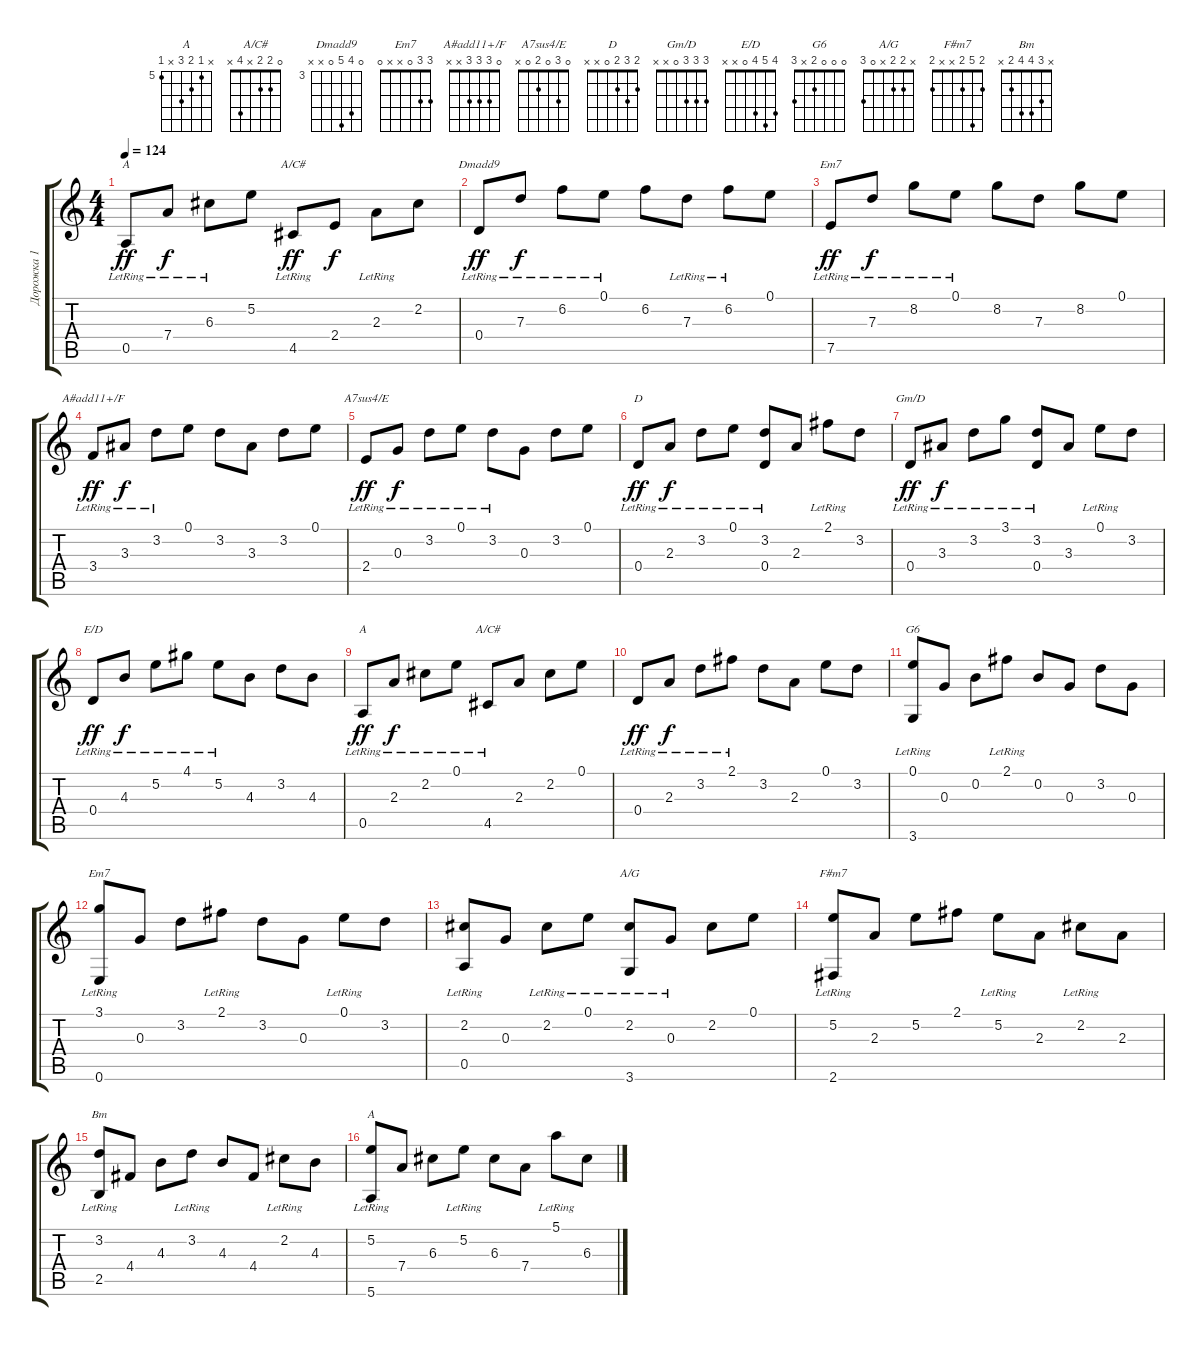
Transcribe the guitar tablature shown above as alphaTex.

\track ("Дорожка 1" "Дорожка 1") {instrument acousticguitarsteel}
\staff {score tabs}
\tuning (E4 B3 G3 D3 A2 E2) {hide}
\chord ("A" x 5 6 7 0 x) {firstfret 3}
\chord ("A/C#" x 2 2 2 4 x)
\chord ("Dmadd9" 0 6 7 0 x x) {firstfret 3}
\chord ("Em7" 0 8 7 x 7 x) {firstfret 6}
\chord ("A#add11+/F" 0 3 3 3 x x)
\chord ("A7sus4/E" 0 3 0 2 0 x)
\chord ("D" 2 3 2 0 x x)
\chord ("Gm/D" 3 3 3 0 x x)
\chord ("E/D" 4 5 4 0 x x)
\chord ("A" x 2 2 x 0 x)
\chord ("A/C#" 0 2 2 x 4 x)
\chord ("G6" 0 0 0 2 x 3)
\chord ("Em7" 3 3 0 x x 0)
\chord ("A/G" x 2 2 x 0 3)
\chord ("F#m7" 2 5 2 x x 2)
\chord ("Bm" x 3 4 4 2 x)
\chord ("A" x 5 6 7 x 5) {firstfret 5}
\ts (4 4)
\tempo 124
\clef g2
\ks c
0.5{lr}.8{ch "A" dy ff} 7.4{lr}.8{dy f} 6.3{lr}.8 5.2.8 4.5{lr}.8{ch "A/C#" dy ff} 2.4.8{dy f} 2.3{lr}.8 2.2.8 |
0.4{lr}.8{ch "Dmadd9" dy ff} 7.3{lr}.8{dy f} 6.2{lr}.8 0.1{lr}.8 6.2.8 7.3{lr}.8 6.2{lr}.8 0.1.8 |
7.5{lr}.8{ch "Em7" dy ff} 7.3{lr}.8{dy f} 8.2{lr}.8 0.1{lr}.8 8.2.8 7.3.8 8.2.8 0.1.8 |
3.4{lr}.8{ch "A#add11+/F" dy ff} 3.3{lr}.8{dy f} 3.2{lr}.8 0.1.8 3.2.8 3.3.8 3.2.8 0.1.8 |
2.4{lr}.8{ch "A7sus4/E" dy ff} 0.3{lr}.8{dy f} 3.2{lr}.8 0.1{lr}.8 3.2{lr}.8 0.3.8 3.2.8 0.1.8 |
0.4{lr}.8{ch "D" dy ff} 2.3{lr}.8{dy f} 3.2{lr}.8 0.1{lr}.8 (3.2{lr} 0.4{lr}).8 2.3.8 2.1{lr}.8 3.2.8 |
0.4{lr}.8{ch "Gm/D" dy ff} 3.3{lr}.8{dy f} 3.2{lr}.8 3.1{lr}.8 (3.2 0.4{lr}).8 3.3.8 0.1{lr}.8 3.2.8 |
0.4{lr}.8{ch "E/D" dy ff} 4.3{lr}.8{dy f} 5.2{lr}.8 4.1{lr}.8 5.2{lr}.8 4.3.8 3.2.8 4.3.8 |
0.5{lr}.8{ch "A" dy ff} 2.3{lr}.8{dy f} 2.2{lr}.8 0.1{lr}.8 4.5{lr}.8{ch "A/C#"} 2.3.8 2.2.8 0.1.8 |
0.4{lr}.8{dy ff} 2.3{lr}.8{dy f} 3.2{lr}.8 2.1{lr}.8 3.2.8 2.3.8 0.1.8 3.2.8 |
(0.1{lr} 3.6{lr}).8{ch "G6"} 0.3.8 0.2.8 2.1{lr}.8 0.2.8 0.3.8 3.2.8 0.3.8 |
(3.1{lr} 0.6{lr}).8{ch "Em7"} 0.3.8 3.2.8 2.1{lr}.8 3.2.8 0.3.8 0.1{lr}.8 3.2.8 |
(2.2{lr} 0.5{lr}).8 0.3.8 2.2{lr}.8 0.1{lr}.8 (2.2{lr} 3.6{lr}).8{ch "A/G"} 0.3{lr}.8 2.2.8 0.1.8 |
(5.2{lr} 2.6{lr}).8{ch "F#m7"} 2.3.8 5.2.8 2.1.8 5.2{lr}.8 2.3.8 2.2{lr}.8 2.3.8 |
(3.2{lr} 2.5{lr}).8{ch "Bm"} 4.4.8 4.3.8 3.2{lr}.8 4.3.8 4.4.8 2.2{lr}.8 4.3.8 |
(5.2{lr} 5.6{lr}).8{ch "A"} 7.4.8 6.3.8 5.2{lr}.8 6.3.8 7.4.8 5.1{lr}.8 6.3.8
